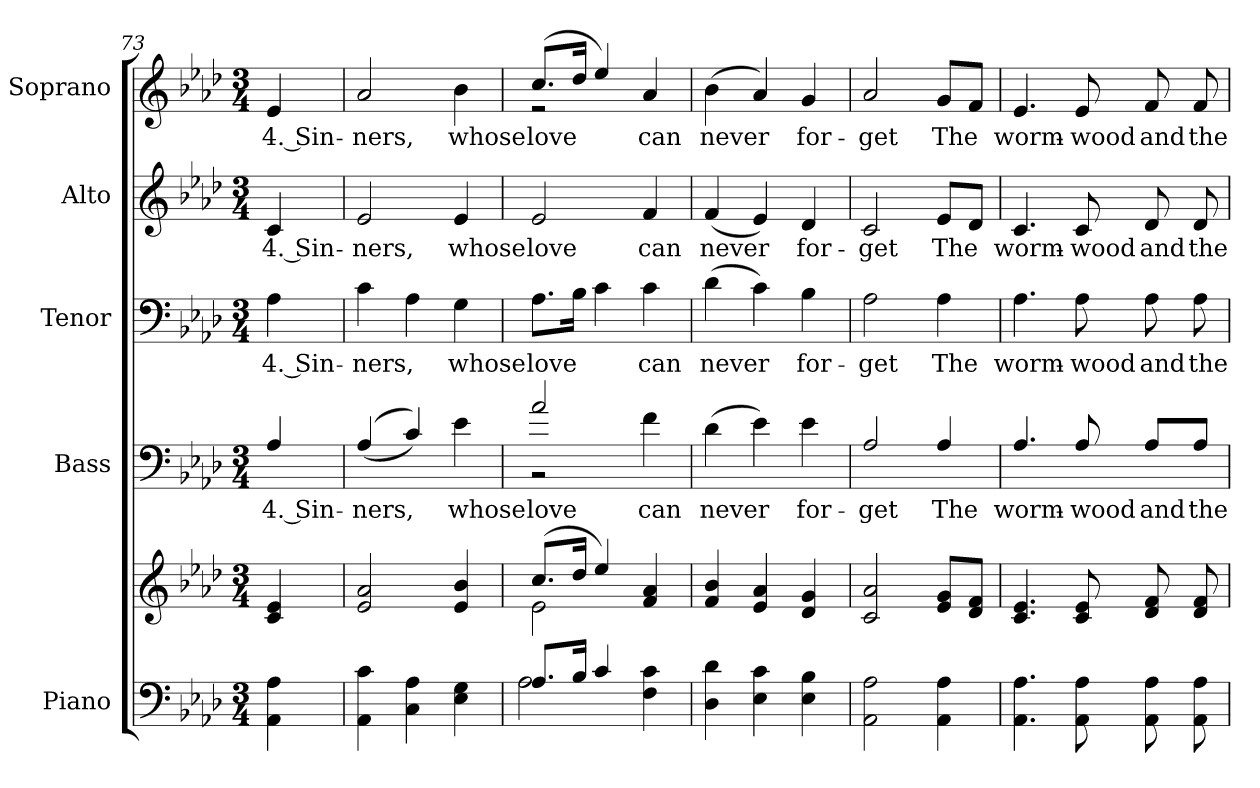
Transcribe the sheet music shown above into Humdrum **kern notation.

**kern	**kern	**kern	**text	**kern	**text	**kern	**text	**kern	**text
*part5	*part5	*part4	*part4	*part3	*part3	*part2	*part2	*part1	*part1
*staff6	*staff5	*staff4	*staff4	*staff3	*staff3	*staff2	*staff2	*staff1	*staff1
*I"Piano	*	*I"Bass	*	*I"Tenor	*	*I"Alto	*	*I"Soprano	*
*I'Pno.	*	*I'B.	*	*I'T.	*	*I'A.	*	*I'S.	*
*clefF4	*clefG2	*clefF4	*	*clefF4	*	*clefG2	*	*clefG2	*
*	*	*ITrd7c12	*	*	*	*	*	*	*
*k[b-e-a-d-]	*k[b-e-a-d-]	*k[b-e-a-d-]	*	*k[b-e-a-d-]	*	*k[b-e-a-d-]	*	*k[b-e-a-d-]	*
*f:	*f:	*f:	*	*f:	*	*f:	*	*f:	*
*M3/4	*M3/4	*M3/4	*	*M3/4	*	*M3/4	*	*M3/4	*
=73	=73	=73	=73	=73	=73	=73	=73	=73	=73
!	!	!	!LO:LY:b:color=#000000	!	!	!	!	!	!
!	!	!	!	!	!LO:LY:b:color=#000000	!	!	!	!
!	!	!	!	!	!	!	!LO:LY:b:color=#000000	!	!
!	!	!	!	!	!	!	!	!	!LO:LY:b:color=#000000
4AA-i\ 4A-i	4ci/ 4e-i	4AA-i/	4. Sin-	4A-i\	4. Sin-	4ci/	4. Sin-	4e-i/	4. Sin-
=74	=74	=74	=74	=74	=74	=74	=74	=74	=74
!	!	!	!LO:LY:b:color=#000000	!	!	!	!	!	!
!	!	!	!	!	!LO:LY:b:color=#000000	!	!	!	!
!	!	!	!	!	!	!	!LO:LY:b:color=#000000	!	!
!	!	!	!	!	!	!	!	!	!LO:LY:b:color=#000000
4AA-i\ 4ci	2e-i/ 2a-i	((4AA-i/	-ners,	4ci\	-ners,	2e-i/	-ners,	2a-i/	-ners,
4Ci\ 4A-i	.	4Ci/))	.	4A-i\	.	.	.	.	.
!	!	!	!LO:LY:b:color=#000000	!	!	!	!	!	!
!	!	!	!	!	!LO:LY:b:color=#000000	!	!	!	!
!	!	!	!	!	!	!	!LO:LY:b:color=#000000	!	!
!	!	!	!	!	!	!	!	!	!LO:LY:b:color=#000000
4E-i\ 4Gi	4e-i/ 4b-i	4E-i\	whose	4Gi\	whose	4e-i/	whose	4b-i\	whose
=75	=75	=75	=75	=75	=75	=75	=75	=75	=75
*^	*^	*	*	*	*	*	*	*	*
!	!	!	!	!	!LO:LY:b:color=#000000	!	!	!	!	!	!
*	*	*	*	*^	*	*	*	*	*	*	*
!	!	!	!	!	!	!	!	!LO:LY:b:color=#000000	!	!	!	!
!	!	!	!	!	!	!	!	!	!	!LO:LY:b:color=#000000	!	!
!	!	!	!	!	!	!	!	!	!	!	!	!LO:LY:b:color=#000000
*	*	*	*	*	*	*	*	*	*	*	*^	*
8.A-i/L	2A-i\	(8.cci/L	2e-i\	2A-i/	2r	love	8.A-i\L	love	2e-i/	love	(8.cci/L	2r	love
16B-i/Jk	.	16dd-i/Jk	.	.	.	.	16B-i\Jk	.	.	.	16dd-i/Jk	.	.
4ci/	.	4ee-i/)	.	.	.	.	4ci\	.	.	.	4ee-i/)	.	.
!	!	!	!	!	!	!LO:LY:b:color=#000000	!	!	!	!	!	!	!
!	!	!	!	!	!	!	!	!LO:LY:b:color=#000000	!	!	!	!	!
!	!	!	!	!	!	!	!	!	!	!LO:LY:b:color=#000000	!	!	!
!	!	!	!	!	!	!	!	!	!	!	!	!	!LO:LY:b:color=#000000
4Fi\ 4ci	4ryy	4fi/ 4a-i	4ryy	4Fi\	4ryy	can	4ci\	can	4fi/	can	4a-i/	4ryy	can
*v	*v	*	*	*v	*v	*	*	*	*	*	*v	*v	*
*	*v	*v	*	*	*	*	*	*	*	*
!!LO:PB:g=z
=76	=76	=76	=76	=76	=76	=76	=76	=76	=76
*^	*^	*^	*	*	*	*	*	*^	*
!	!	!	!	!	!	!LO:LY:b:color=#000000	!	!	!	!	!	!	!
*v	*v	*	*	*v	*v	*	*	*	*	*	*v	*v	*
*	*v	*v	*	*	*	*	*	*	*	*
*^	*^	*^	*	*	*	*	*	*^	*
!	!	!	!	!	!	!	!	!LO:LY:b:color=#000000	!	!	!	!	!
*v	*v	*	*	*v	*v	*	*	*	*	*	*v	*v	*
*	*v	*v	*	*	*	*	*	*	*	*
*^	*^	*^	*	*	*	*	*	*^	*
!	!	!	!	!	!	!	!	!	!	!LO:LY:b:color=#000000	!	!	!
*v	*v	*	*	*v	*v	*	*	*	*	*	*v	*v	*
*	*v	*v	*	*	*	*	*	*	*	*
*^	*^	*^	*	*	*	*	*	*^	*
!	!	!	!	!	!	!	!	!	!	!	!	!	!LO:LY:b:color=#000000
*v	*v	*	*	*v	*v	*	*	*	*	*	*v	*v	*
*	*v	*v	*	*	*	*	*	*	*	*
4D-i\ 4d-i	((4fi/ 4b-i	(4D-i\	never	(4d-i\	never	(4fi/	never	(4b-i\	never
4E-i\ 4ci	4e-i/ 4a-i	4E-i\)	.	4ci\)	.	4e-i/)	.	4a-i/)	.
!	!	!	!LO:LY:b:color=#000000	!	!	!	!	!	!
!	!	!	!	!	!LO:LY:b:color=#000000	!	!	!	!
!	!	!	!	!	!	!	!LO:LY:b:color=#000000	!	!
!	!	!	!	!	!	!	!	!	!LO:LY:b:color=#000000
4E-i\ 4B-i	4d-i/ 4gi	4E-i\	for-	4B-i\	for-	4d-i/	for-	4gi/	for-
=77	=77	=77	=77	=77	=77	=77	=77	=77	=77
!	!	!	!LO:LY:b:color=#000000	!	!	!	!	!	!
!	!	!	!	!	!LO:LY:b:color=#000000	!	!	!	!
!	!	!	!	!	!	!	!LO:LY:b:color=#000000	!	!
!	!	!	!	!	!	!	!	!	!LO:LY:b:color=#000000
2AA-i\ 2A-i	2ci/ 2a-i	2AA-i/	-get	2A-i\	-get	2ci/	-get	2a-i/	-get
!	!	!	!LO:LY:b:color=#000000	!	!	!	!	!	!
!	!	!	!	!	!LO:LY:b:color=#000000	!	!	!	!
!	!	!	!	!	!	!	!LO:LY:b:color=#000000	!	!
!	!	!	!	!	!	!	!	!	!LO:LY:b:color=#000000
4AA-i\ 4A-i	8e-i/ 8giL	4AA-i/	The	4A-i\	The	8e-i/L	The	8gi/L	The
.	8d-i/ 8fiJ	.	.	.	.	8d-i/J	.	8fi/J	.
=78	=78	=78	=78	=78	=78	=78	=78	=78	=78
!	!	!	!LO:LY:b:color=#000000	!	!	!	!	!	!
!	!	!	!	!	!LO:LY:b:color=#000000	!	!	!	!
!	!	!	!	!	!	!	!LO:LY:b:color=#000000	!	!
!	!	!	!	!	!	!	!	!	!LO:LY:b:color=#000000
4.AA-i\ 4.A-i	4.ci/ 4.e-i	4.AA-i/	worm-	4.A-i\	worm-	4.ci/	worm-	4.e-i/	worm-
!	!	!	!LO:LY:b:color=#000000	!	!	!	!	!	!
!	!	!	!	!	!LO:LY:b:color=#000000	!	!	!	!
!	!	!	!	!	!	!	!LO:LY:b:color=#000000	!	!
!	!	!	!	!	!	!	!	!	!LO:LY:b:color=#000000
8AA-i\ 8A-i	8ci/ 8e-i	8AA-i/	-wood	8A-i\	-wood	8ci/	-wood	8e-i/	-wood
!	!	!	!LO:LY:b:color=#000000	!	!	!	!	!	!
!	!	!	!	!	!LO:LY:b:color=#000000	!	!	!	!
!	!	!	!	!	!	!	!LO:LY:b:color=#000000	!	!
!	!	!	!	!	!	!	!	!	!LO:LY:b:color=#000000
8AA-i\ 8A-i	8d-i/ 8fi	8AA-i/L	and	8A-i\	and	8d-i/	and	8fi/	and
!	!	!	!LO:LY:b:color=#000000	!	!	!	!	!	!
!	!	!	!	!	!LO:LY:b:color=#000000	!	!	!	!
!	!	!	!	!	!	!	!LO:LY:b:color=#000000	!	!
!	!	!	!	!	!	!	!	!	!LO:LY:b:color=#000000
8AA-i\ 8A-i	8d-i/ 8fi	8AA-i/J	the	8A-i\	the	8d-i/	the	8fi/	the
=	=	=	=	=	=	=	=	=	=
*-	*-	*-	*-	*-	*-	*-	*-	*-	*-
